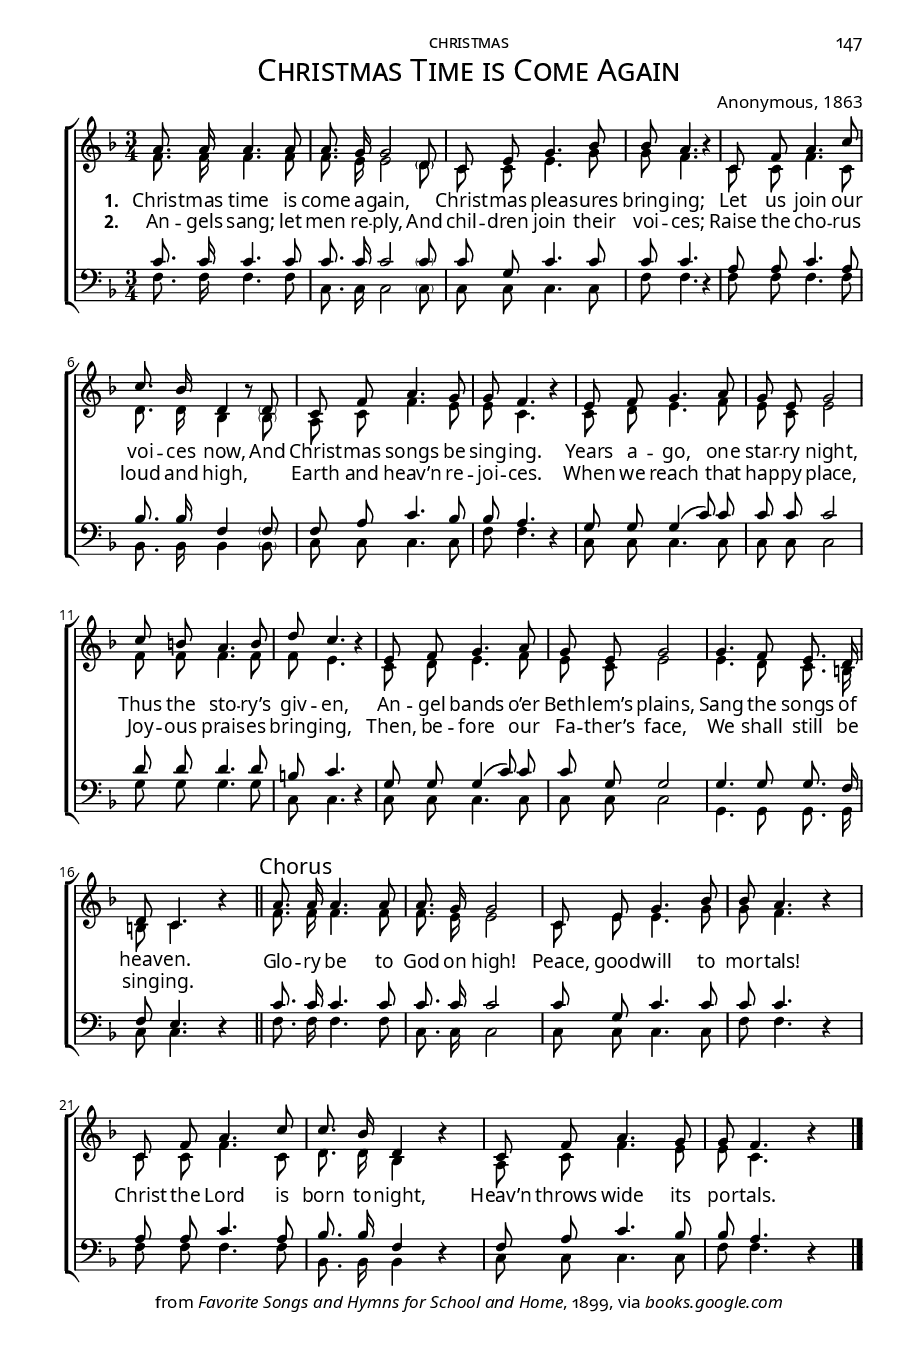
\version "2.14.2"
\include "util.ly"
\version "2.14.2"
#(set-global-staff-size 15) \paper{ #(define fonts (make-pango-font-tree "GoudyOlSt BT" "Garamond Premier Pro" "Garamond Premier Pro" (/ 15 20))) }
\header {
  title = \markup{\override #'(font-name . "Garamond Premr Pro Smbd Subh"){ \abs-fontsize #15 \smallCapsOldStyle"Christmas Time is Come Again"}}
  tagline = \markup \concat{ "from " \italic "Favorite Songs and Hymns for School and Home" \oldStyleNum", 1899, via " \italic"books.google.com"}
  composer = "Anonymous, 1863"
}
\paper {
  %print-all-headers = ##f
  paper-height = 9\in
  paper-width = 6\in
  indent = 0\in
  %system-system-spacing = #'((basic-distance . 10) (padding . 0))
  system-system-spacing =
    #'((basic-distance . 0)
       (minimum-distance . 0)
       (padding . -5)
       (stretchability . 100))
  ragged-last-bottom = ##f
  ragged-bottom = ##f
  two-sided = ##t
  inner-margin = 0.5\in
  outer-margin = 0.25\in
  top-margin = 0.25\in
  bottom-margin = 0.25\in
  first-page-number = #147
  print-first-page-number = ##t
  headerLine = \markup{ \smallCapsOldStyle"christmas"}
  oddHeaderMarkup = \markup\fill-line{
     \abs-fontsize #8.5
     \combine 
        \fill-line{"" \on-the-fly #print-page-number-check-first
        \oldStylePageNum""
        }
        \fill-line{\headerLine}
  }
  evenHeaderMarkup = \markup {
     \abs-fontsize #8.5
     \combine
        \on-the-fly #print-page-number-check-first
        \oldStylePageNum""
        \fill-line{\headerLine}
  }
}
global = {
  \key f \major
  \time 3/4
  \autoBeamOff
  \override DynamicLineSpanner #'staff-padding = #0.0
  \override DynamicLineSpanner #'Y-extent = #'(-1 . 1)
}

sopMusic = \relative c' {
  a'8. a16 a4. a8 |
  a8. g16 << g2 {s4. \parenthesize d8 } >>
  c8 e g4. bes8 |
  bes a4. b4\rest |
  
  c,8 f a4. c8 |
  c8. bes16 d,4 bes'8\rest \parenthesize d,8 |
  c f a4. g8 |
  g f4. bes4\rest |
  e,8 f g4. a8 |
  
  g e g2 |
  c8 b a4. b8 |
  d c4. b4\rest |
  e,8 f g4. a8 |
  g e g2 |
  
  g4. f8 e8. d16 |
  d8 c4. b'4\rest \bar "||"
  \once \override Score.RehearsalMark #'self-alignment-X = #LEFT
  \mark "Chorus" a8. a16 a4. a8 |
  a8. g16 g2 c,8 e g4. bes8 |
  bes a4. b4\rest |
  
  c,8 f a4. c8 |
  c8. bes16 d,4 bes'4\rest |
  c,8 f a4. g8 |
  g f4. b4\rest \bar "|."
}
sopWords = \lyricmode {
  
}

altoMusic = \relative c' {
  f8. f16 f4. f8 |
  f8. e16 << e2 {s4. \parenthesize d8} >> |
  c8 c e4. g8 |
  g f4. s4 |
  
  c8 c f4. c8 |
  d8. d16 bes4 s8 \parenthesize bes8 |
  a c f4. e8 |
  e c4. s4 |
  c8 d e4. f8 |
  
  e c e2 |
  f8 f f4. f8 |
  f e4. s4 |
  c8 d e4. f8 |
  e c e2 |
  
  e4. d8 c8. b16 |
  b8 c4. s4 |
  f8. f16 f4. f8 |
  f8. e16 e2 |
  c8 e e4. g8 |
  
  g8 f4. s4 |
  c8 c f4. c8 |
  d8. d16 bes4 s4 |
  a8 c f4. e8 |
  e c4. s4 \bar "|."
}

altoWords = \lyricmode {
  \dropLyricsV
  \set stanza = #"1. "
   Christ -- mas time is come a -- gain, \skip1
    Christ -- mas plea -- sures bring -- ing;
  Let us join our voi -- ces now,
    And Christ -- mas songs be sing -- ing.
  Years a -- go, one star -- ry night,
    Thus the sto -- ry’s giv -- en,
  An -- gel bands o’er Beth -- lem’s plains,
    Sang the songs of heav -- en.

  \dropLyricsVII
  
  Glo -- ry be to God on high!
    Peace, good -- will to
    mor -- tals!
  \dropLyricsV
  Christ the Lord is born to -- night,
    Heav’n throws wide its por -- tals.

}
altoWordsII = \lyricmode {
  \dropLyricsV
%\markup\italic
  \set stanza = #"2. "
  An -- gels sang; let men re -- ply,
    And chil -- dren join their voi -- ces;
  Raise the cho -- rus loud and high,
    \skip 1 Earth and heav’n re -- joi -- ces.
  When we reach that hap -- py place,
    Joy -- ous prais -- es bring -- ing,
  Then, be -- fore our Fa -- ther’s face,
    We shall still be sing -- ing.
}
altoWordsIII = \lyricmode {
  \set stanza = #"3. "
  \set ignoreMelismata = ##t
}
altoWordsIV = \lyricmode {
  \set stanza = #"4. "
  \set ignoreMelismata = ##t
}
altoWordsV = \lyricmode {
  \set stanza = #"5. "
  \set ignoreMelismata = ##t
}
altoWordsVI = \lyricmode {
  \set stanza = #"6. "
  \set ignoreMelismata = ##t
}
tenorMusic = \relative c' {
  c8. c16 c4. c8 |
  c8. c16 << c2 { s4. \parenthesize c8 } >> |
  c g c4. c8 |
  c c4. s4 |
  
  a8 a c4. a8 |
  bes8. bes16 f4 s8 \parenthesize f8 |
  f a c4. bes8 |
  bes a4. s4 |
  g8 g g4( c8) c |
  
  c c c2 |
  d8 d d4. d8 |
  b c4. s4 |
  g8 g g4( c8) c |
  c g g2 |
  
  g4. g8 g8. f16 |
  f8 e4. s4 |
  c'8. c16 c4. c8 |
  c8. c16 c2 |
  c8 g c4. c8 |
  
  c c4. s4 |
  a8 a c4. a8 |
  bes8. bes16 f4 s4 |
  f8 a c4. bes8 |
  bes a4. s4 \bar "|."
}
tenorWords = \lyricmode {

}

bassMusic = \relative c {
  f8. f16 f4. f8 |
  c8. c16 << c2 {s4. \parenthesize c8} >>
  c c c4. c8 |
  f f4. d4\rest |
  
  f8 f f4. f8 |
  bes,8. bes16 bes4 s8 \parenthesize bes8 |
  c c c4. c8 |
  f f4. d4\rest |
  c8 c c4. c8 |
  
  c c c2 |
  g'8 g g4. g8 |
  c, c4. d4\rest |
  c8 c c4. c8 |
  c c c2 |
  
  g4. g8 g8. g16 |
  c8 c4. d4\rest |
  f8. f16 f4. f8 |
  c8. c16 c2 |
  c8 c c4. c8 |
  
  f8 f4. d4\rest |
  f8 f f4. f8 |
  bes,8. bes16 bes4 d\rest |
  c8 c c4. c8 |
  f f4. d4\rest \bar "|."
}
bassWords = \lyricmode {

}

pianoRH = \relative c' {
  
}
pianoLH = \relative c' {
  
}

\score {
  <<
   \new ChoirStaff <<
    \new Staff = women <<
      \new Voice = "sopranos" { \voiceOne << \global \sopMusic >> }
      \new Voice = "altos" { \voiceTwo << \global \altoMusic >> }
    >>
    \new Lyrics \with { alignAboveContext = #"women" \override VerticalAxisGroup #'nonstaff-relatedstaff-spacing = #'((basic-distance . 1))} \lyricsto "sopranos" \sopWords
    \new Lyrics = "altosVI"  \with { alignBelowContext = #"women" } \lyricsto "altos" \altoWordsVI
    \new Lyrics = "altosV"  \with { alignBelowContext = #"women" } \lyricsto "altos" \altoWordsV
    \new Lyrics = "altosIV"  \with { alignBelowContext = #"women" } \lyricsto "altos" \altoWordsIV
    \new Lyrics = "altosIII"  \with { alignBelowContext = #"women" } \lyricsto "altos" \altoWordsIII
    \new Lyrics = "altosII"  \with { alignBelowContext = #"women" } \lyricsto "altos" \altoWordsII
    \new Lyrics = "altos"  \with { alignBelowContext = #"women" \override VerticalAxisGroup #'nonstaff-relatedstaff-spacing = #'((basic-distance . 1)) } \lyricsto "altos" \altoWords
   \new Staff = men <<
      \clef bass
      \new Voice = "tenors" { \voiceOne << \global \tenorMusic >> }
      \new Voice = "basses" { \voiceTwo << \global \bassMusic >> }
    >>
    \new Lyrics \with { alignAboveContext = #"men" \override VerticalAxisGroup #'nonstaff-relatedstaff-spacing = #'((basic-distance . 1)) } \lyricsto "tenors" \tenorWords
    \new Lyrics \with { alignBelowContext = #"men" \override VerticalAxisGroup #'nonstaff-relatedstaff-spacing = #'((basic-distance . 1)) } \lyricsto "basses" \bassWords
  >>
%    \new PianoStaff << \new Staff { \new Voice { \pianoRH } } \new Staff { \clef "bass" \pianoLH } >>
  >>
  \layout {
    \context {
      \Score
      %\override SpacingSpanner #'base-shortest-duration = #(ly:make-moment 1 8)
      %\override SpacingSpanner #'common-shortest-duration = #(ly:make-moment 1 4)
    }
    \context {
      % Remove all empty staves
      % \Staff \RemoveEmptyStaves \override VerticalAxisGroup #'remove-first = ##t
    }
    \context {
      \Lyrics
      \override LyricText #'X-offset = #center-on-word
    }
  }
  \midi {
    \tempo 4 = 95
    \set Staff.midiInstrument = "flute"
  
    \context {
      \Voice
      \remove "Dynamic_performer"
    }
  }
}
